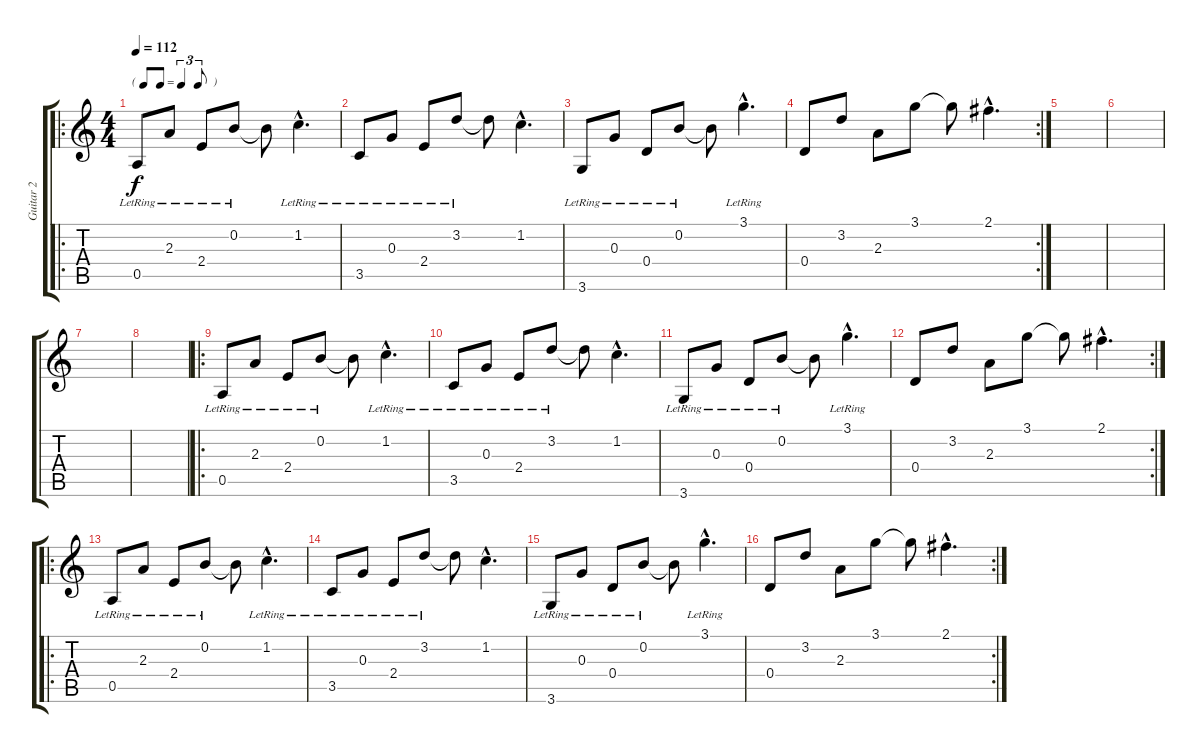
\track ("Guitar 2" "Guitar 2") {instrument electricguitarclean}
\staff {score tabs}
\tuning (E4 B3 G3 D3 A2 E2) {hide}
\ro
\ts (4 4)
\tf triplet8th
\tempo 112
\clef g2
\ks c
0.5{lr}.8{dy f} 2.3{lr}.8 2.4{lr}.8 0.2{lr}.8 0.2{t}.8 1.2{hac lr}.4{d} |
3.5{lr}.8 0.3{lr}.8 2.4{lr}.8 3.2{lr}.8 3.2{t}.8 1.2{hac}.4{d} |
3.6{lr}.8 0.3{lr}.8 0.4{lr}.8 0.2{lr}.8 0.2{t}.8 3.1{hac lr}.4{d} |
\rc 2
0.4.8 3.2.8 2.3.8 3.1.8 3.1{t}.8 2.1{hac}.4{d} |
|
|
|
|
\ro
0.5{lr}.8 2.3{lr}.8 2.4{lr}.8 0.2{lr}.8 0.2{t}.8 1.2{hac lr}.4{d} |
3.5{lr}.8 0.3{lr}.8 2.4{lr}.8 3.2{lr}.8 3.2{t}.8 1.2{hac}.4{d} |
3.6{lr}.8 0.3{lr}.8 0.4{lr}.8 0.2{lr}.8 0.2{t}.8 3.1{hac lr}.4{d} |
\rc 2
0.4.8 3.2.8 2.3.8 3.1.8 3.1{t}.8 2.1{hac}.4{d} |
\ro
0.5{lr}.8 2.3{lr}.8 2.4{lr}.8 0.2{lr}.8 0.2{t}.8 1.2{hac lr}.4{d} |
3.5{lr}.8 0.3{lr}.8 2.4{lr}.8 3.2{lr}.8 3.2{t}.8 1.2{hac}.4{d} |
3.6{lr}.8 0.3{lr}.8 0.4{lr}.8 0.2{lr}.8 0.2{t}.8 3.1{hac lr}.4{d} |
\rc 2
0.4.8 3.2.8 2.3.8 3.1.8 3.1{t}.8 2.1{hac}.4{d}
